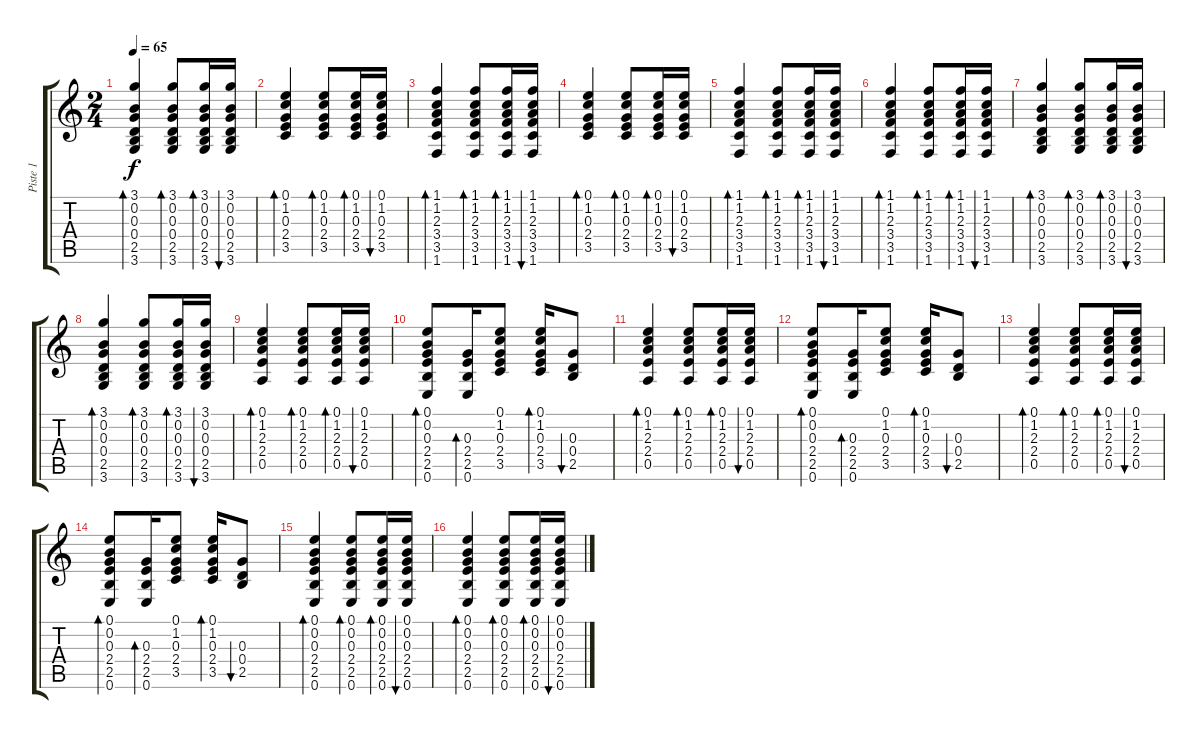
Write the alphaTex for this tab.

\track ("Piste 1" "Piste 1") {instrument acousticguitarsteel}
\staff {score tabs}
\tuning (E4 B3 G3 D3 A2 E2) {hide}
\ts (2 4)
\tempo 65
\clef g2
\ks c
(3.1 0.2 0.3 0.4 2.5 3.6).4{bd 60 dy f} (3.1 0.2 0.3 0.4 2.5 3.6).8{bd 60} (3.1 0.2 0.3 0.4 2.5 3.6).16{bd 60} (3.1 0.2 0.3 0.4 2.5 3.6).16{bu 60} |
(0.1 1.2 0.3 2.4 3.5).4{bd 60} (0.1 1.2 0.3 2.4 3.5).8{bd 60} (0.1 1.2 0.3 2.4 3.5).16{bd 60} (0.1 1.2 0.3 2.4 3.5).16{bu 60} |
(1.1 1.2 2.3 3.4 3.5 1.6).4{bd 60} (1.1 1.2 2.3 3.4 3.5 1.6).8{bd 60} (1.1 1.2 2.3 3.4 3.5 1.6).16{bd 60} (1.1 1.2 2.3 3.4 3.5 1.6).16{bu 60} |
(0.1 1.2 0.3 2.4 3.5).4{bd 60} (0.1 1.2 0.3 2.4 3.5).8{bd 60} (0.1 1.2 0.3 2.4 3.5).16{bd 60} (0.1 1.2 0.3 2.4 3.5).16{bu 60} |
(1.1 1.2 2.3 3.4 3.5 1.6).4{bd 60} (1.1 1.2 2.3 3.4 3.5 1.6).8{bd 60} (1.1 1.2 2.3 3.4 3.5 1.6).16{bd 60} (1.1 1.2 2.3 3.4 3.5 1.6).16{bu 60} |
(1.1 1.2 2.3 3.4 3.5 1.6).4{bd 60} (1.1 1.2 2.3 3.4 3.5 1.6).8{bd 60} (1.1 1.2 2.3 3.4 3.5 1.6).16{bd 60} (1.1 1.2 2.3 3.4 3.5 1.6).16{bu 60} |
(3.1 0.2 0.3 0.4 2.5 3.6).4{bd 60} (3.1 0.2 0.3 0.4 2.5 3.6).8{bd 60} (3.1 0.2 0.3 0.4 2.5 3.6).16{bd 60} (3.1 0.2 0.3 0.4 2.5 3.6).16{bu 60} |
(3.1 0.2 0.3 0.4 2.5 3.6).4{bd 60} (3.1 0.2 0.3 0.4 2.5 3.6).8{bd 60} (3.1 0.2 0.3 0.4 2.5 3.6).16{bd 60} (3.1 0.2 0.3 0.4 2.5 3.6).16{bu 60} |
(0.1 1.2 2.3 2.4 0.5).4{bd 60} (0.1 1.2 2.3 2.4 0.5).8{bd 60} (0.1 1.2 2.3 2.4 0.5).16{bd 60} (0.1 1.2 2.3 2.4 0.5).16{bu 60} |
(0.1 0.2 0.3 2.4 2.5 0.6).8{bd 60} (0.3 2.4 2.5 0.6).16{bd 60} (0.1 1.2 0.3 2.4 3.5).8 (0.1 1.2 0.3 2.4 3.5).16{bd 60} (0.3 0.4 2.5).8{bu 60} |
(0.1 1.2 2.3 2.4 0.5).4{bd 60} (0.1 1.2 2.3 2.4 0.5).8{bd 60} (0.1 1.2 2.3 2.4 0.5).16{bd 60} (0.1 1.2 2.3 2.4 0.5).16{bu 60} |
(0.1 0.2 0.3 2.4 2.5 0.6).8{bd 60} (0.3 2.4 2.5 0.6).16{bd 60} (0.1 1.2 0.3 2.4 3.5).8 (0.1 1.2 0.3 2.4 3.5).16{bd 60} (0.3 0.4 2.5).8{bu 60} |
(0.1 1.2 2.3 2.4 0.5).4{bd 60} (0.1 1.2 2.3 2.4 0.5).8{bd 60} (0.1 1.2 2.3 2.4 0.5).16{bd 60} (0.1 1.2 2.3 2.4 0.5).16{bu 60} |
(0.1 0.2 0.3 2.4 2.5 0.6).8{bd 60} (0.3 2.4 2.5 0.6).16{bd 60} (0.1 1.2 0.3 2.4 3.5).8 (0.1 1.2 0.3 2.4 3.5).16{bd 60} (0.3 0.4 2.5).8{bu 60} |
(0.1 0.2 0.3 2.4 2.5 0.6).4{bd 60} (0.1 0.2 0.3 2.4 2.5 0.6).8{bd 60} (0.1 0.2 0.3 2.4 2.5 0.6).16{bd 60} (0.1 0.2 0.3 2.4 2.5 0.6).16{bu 60} |
(0.1 0.2 0.3 2.4 2.5 0.6).4{bd 60} (0.1 0.2 0.3 2.4 2.5 0.6).8{bd 60} (0.1 0.2 0.3 2.4 2.5 0.6).16{bd 60} (0.1 0.2 0.3 2.4 2.5 0.6).16{bu 60}
